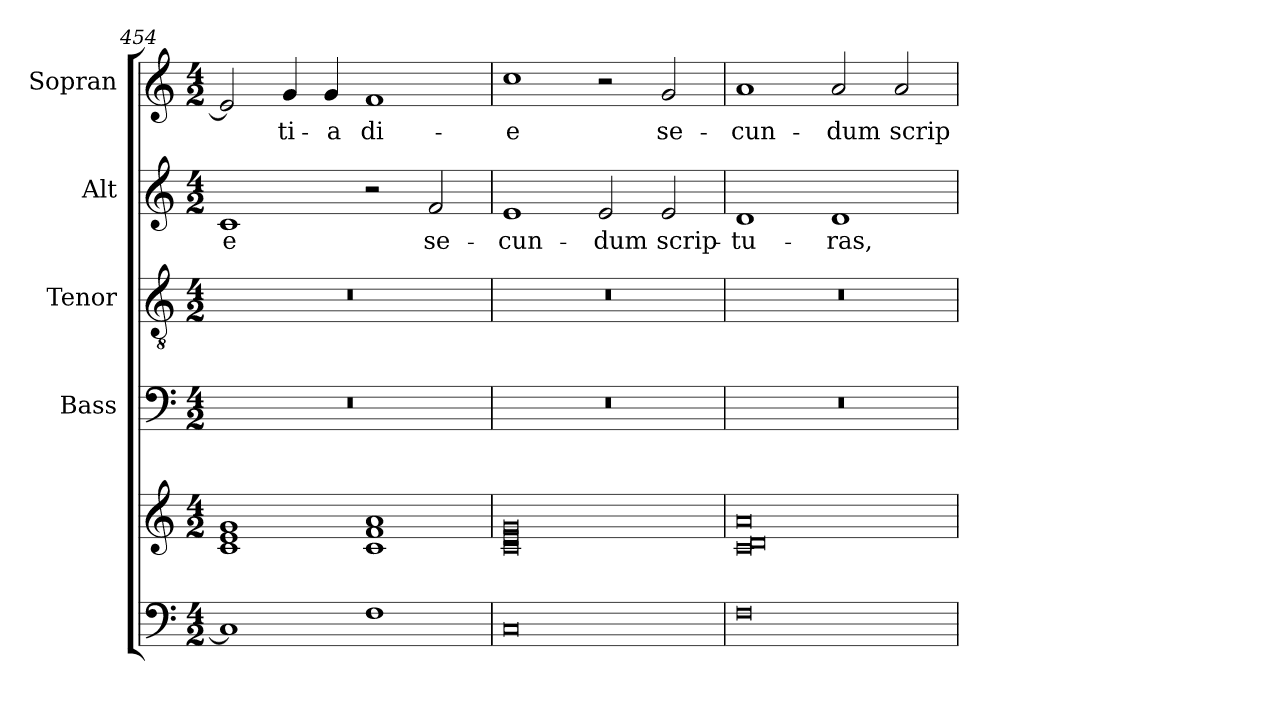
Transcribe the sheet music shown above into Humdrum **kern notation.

**kern	**kern	**kern	**kern	**kern	**text	**kern	**text
*part5	*part5	*part4	*part3	*part2	*part2	*part1	*part1
*staff6	*staff5	*staff4	*staff3	*staff2	*staff2	*staff1	*staff1
*	*	*I"Bass	*I"Tenor	*I"Alt	*	*I"Sopran	*
*	*	*I'B.	*I'T.	*I'A.	*	*I'S.	*
!!LO:LB:g=z
*clefF4	*clefG2	*clefF4	*clefGv2	*clefG2	*	*clefG2	*
*k[]	*k[]	*k[]	*k[]	*k[]	*	*k[]	*
*C:	*C:	*C:	*C:	*C:	*	*C:	*
*M4/2	*M4/2	*M4/2	*M4/2	*M4/2	*	*M4/2	*
=454	=454	=454	=454	=454	=454	=454	=454
!	!	!	!	!	!LO:LY:b	!	!
1C]	1c 1e 1g	0r	0r	1c	-e	2e/]	.
!	!	!	!	!	!	!	!LO:LY:b
.	.	.	.	.	.	4g/	-ti-
!	!	!	!	!	!	!	!LO:LY:b
.	.	.	.	.	.	4g/	-a
!	!	!	!	!	!	!	!LO:LY:b
1F	1c 1f 1a	.	.	2r	.	1f	di-
!	!	!	!	!	!LO:LY:b	!	!
.	.	.	.	2f/	se-	.	.
=455	=455	=455	=455	=455	=455	=455	=455
!	!	!	!	!	!LO:LY:b	!	!LO:LY:b
0C	0c 0e 0g	0r	0r	1e	-cun-	1cc	-e
!	!	!	!	!	!LO:LY:b	!	!
.	.	.	.	2e/	-dum	2r	.
!	!	!	!	!	!LO:LY:b	!	!LO:LY:b
.	.	.	.	2e/	scrip-	2g/	se-
=456	=456	=456	=456	=456	=456	=456	=456
!	!	!	!	!	!LO:LY:b	!	!LO:LY:b
0F	0c 0d 0a	0r	0r	1d	-tu-	1a	-cun-
!	!	!	!	!	!LO:LY:b	!	!LO:LY:b
.	.	.	.	1d	-ras,	2a/	-dum
!	!	!	!	!	!	!	!LO:LY:b
.	.	.	.	.	.	2a/	scrip-
=	=	=	=	=	=	=	=
*-	*-	*-	*-	*-	*-	*-	*-
